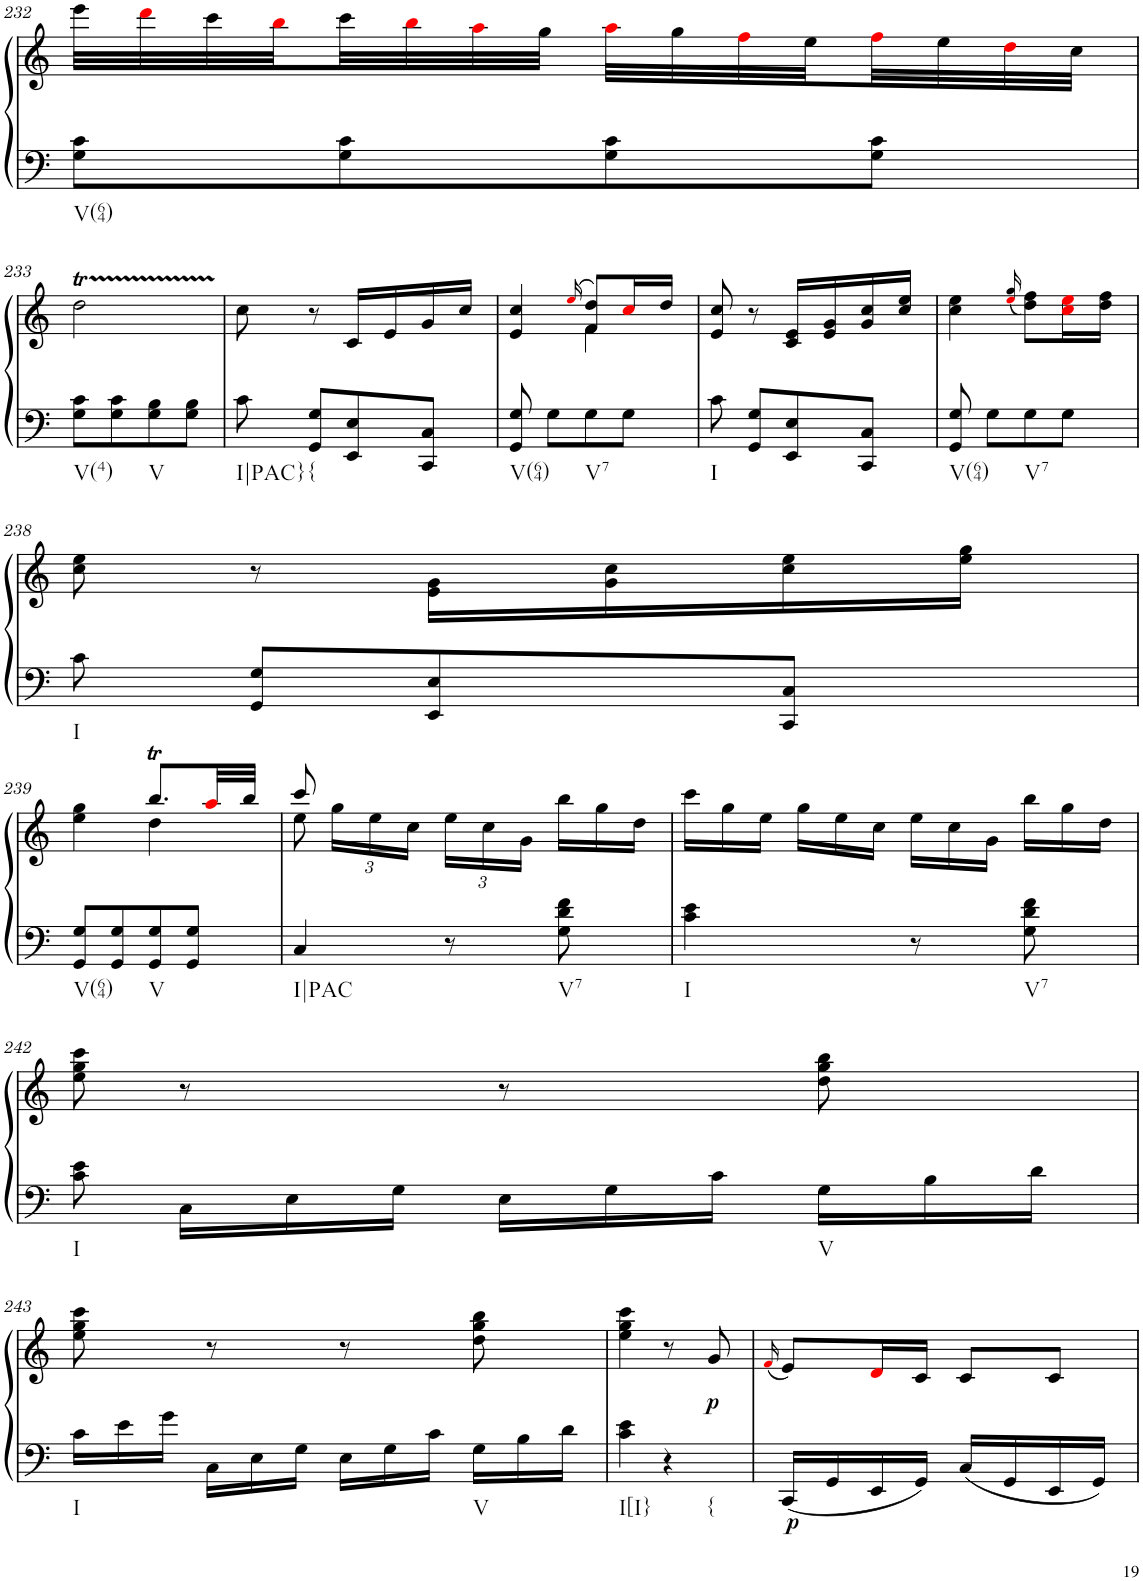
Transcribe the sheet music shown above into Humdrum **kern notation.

**kern	**kern	**dynam
*part1	*part1	*part1
*staff2	*staff1	*staff1/2
*I"Klavier linke Hand	*	*
!!LO:PB:g=z
*clefF4	*clefG2	*
*k[]	*k[]	*
*M2/4	*M2/4	*
=232	=232	=232
!LO:TX:b:t=V(64)	!	!
8G\ 8c\L	32eee\LLL	.
.	32dddi\	.
.	32ccc\	.
.	32bbi\	.
8G\ 8c\	32ccc\	.
.	32bbi\	.
.	32aai\	.
.	32gg\JJJ	.
8G\ 8c\	32aai\LLL	.
.	32gg\	.
.	32ffi\	.
.	32ee\	.
8G\ 8c\J	32ffi\	.
.	32ee\	.
.	32ddi\	.
.	32cc\JJJ	.
!!LO:LB:g=z
=233	=233	=233
!LO:TX:b:t=V(4)	!	!
8G\ 8c\L	2ddT\	.
8G\ 8c\	.	.
!LO:TX:b:t=V	!	!
8G\ 8B\	.	.
8G\ 8B\J	.	.
=234	=234	=234
!LO:TX:b:t=I|PAC}	!	!
8c\	8cc\	.
!LO:TX:b:t={	!	!
8GG/ 8G/L	8r	.
8EE/ 8E/	16c/LL	.
.	16e/	.
8CC/ 8C/J	16g/	.
.	16cc/JJ	.
=235	=235	=235
*	*^	*
!LO:TX:b:t=V(64)	!	!	!
8GG/ 8G/	4e/ 4cc/	4ryy	.
8G\L	.	.	.
.	(>16qeei/	.	.
!LO:TX:b:t=V7	!	!	!
8G\	8f/ 8dd/L)	4f\	.
8G\J	16cci/L	.	.
.	16dd/JJ	.	.
*	*v	*v	*
=236	=236	=236
!LO:TX:b:t=I	!	!
8c\	8e/ 8cc/	.
8GG/ 8G/L	8r	.
8EE/ 8E/	16c/ 16e/LL	.
.	16e/ 16g/	.
8CC/ 8C/J	16g/ 16cc/	.
.	16cc/ 16ee/JJ	.
=237	=237	=237
!LO:TX:b:t=V(64)	!	!
8GG/ 8G/	4cc\ 4ee\	.
8G\L	.	.
.	(16qeei/ 16qgg/	.
!LO:TX:b:t=V7	!	!
8G\	8dd\ 8ff\L)	.
8G\J	16cci\ 16eei\L	.
.	16dd\ 16ff\JJ	.
!!LO:LB:g=z
=238	=238	=238
!LO:TX:b:t=I	!	!
8c\	8cc\ 8ee\	.
8GG/ 8G/L	8r	.
8EE/ 8E/	16e\ 16g\LL	.
.	16g\ 16cc\	.
8CC/ 8C/J	16cc\ 16ee\	.
.	16ee\ 16gg\JJ	.
!!LO:LB:g=z
=239	=239	=239
*	*^	*
!LO:TX:b:t=V(64)	!	!	!
8GG/ 8G/L	4ee\ 4gg\	4ryy	.
8GG/ 8G/	.	.	.
!LO:TX:b:t=V	!	!	!
8GG/ 8G/	8.bbt/L	4dd\	.
8GG/ 8G/J	.	.	.
.	32aai/LL	.	.
.	32bb/JJJ	.	.
=240	=240	=240	=240
!LO:TX:b:t=I|PAC	!	!	!
4C/	8ccc/	8ee\	.
*	*	*Xbrackettup	*
.	8ryy	24gg\LL	.
.	.	24ee\	.
.	.	24cc\JJ	.
8r	4ryy	24ee\LL	.
.	.	24cc\	.
.	.	24g\JJ	.
!LO:TX:b:t=V7	!	!	!
8G\ 8d\ 8f\	.	24bb\LL	.
.	.	24gg\	.
.	.	24dd\JJ	.
=241	=241	=241	=241
!LO:TX:b:t=I	!	!	!
4c\ 4e\	2ryy	24ccc\LL	.
.	.	24gg\	.
.	.	24ee\JJ	.
.	.	24gg\LL	.
.	.	24ee\	.
.	.	24cc\JJ	.
8r	.	24ee\LL	.
.	.	24cc\	.
.	.	24g\JJ	.
!LO:TX:b:t=V7	!	!	!
8G\ 8d\ 8f\	.	24bb\LL	.
.	.	24gg\	.
.	.	24dd\JJ	.
!!LO:LB:g=z
=242	=242	=242	=242
!LO:TX:b:t=I	!	!	!
*	*v	*v	*
8c\ 8e\	8ee\ 8gg\ 8ccc\	.
*Xbrackettup	*	*
24C\LL	8r	.
24E\	.	.
24G\JJ	.	.
24E\LL	8r	.
24G\	.	.
24c\JJ	.	.
!LO:TX:b:t=V	!	!
24G\LL	8dd\ 8gg\ 8bb\	.
24B\	.	.
24d\JJ	.	.
!!LO:LB:g=z
=243	=243	=243
!LO:TX:b:t=I	!	!
24c\LL	8ee\ 8gg\ 8ccc\	.
24e\	.	.
24g\JJ	.	.
24C\LL	8r	.
24E\	.	.
24G\JJ	.	.
24E\LL	8r	.
24G\	.	.
24c\JJ	.	.
!LO:TX:b:t=V	!	!
24G\LL	8dd\ 8gg\ 8bb\	.
24B\	.	.
24d\JJ	.	.
=244	=244	=244
!LO:TX:b:t=I[I}	!	!
4c\ 4e\	4ee\ 4gg\ 4ccc\	.
!LO:TX:b:t={	!	!
4r	8r	.
!	!	!LO:DY:b
.	8g/	p
=245	=245	=245
.	(16qfi/	.
!	!	!LO:DY:b=2
16CC/LL	8e/L)	p
16GG/	.	.
16EE/	16di/L	.
16GG/JJ	16c/JJ	.
16C/LL	8c/L	.
16GG/	.	.
16EE/	8c/J	.
16GG/JJ	.	.
=	=	=
*-	*-	*-
